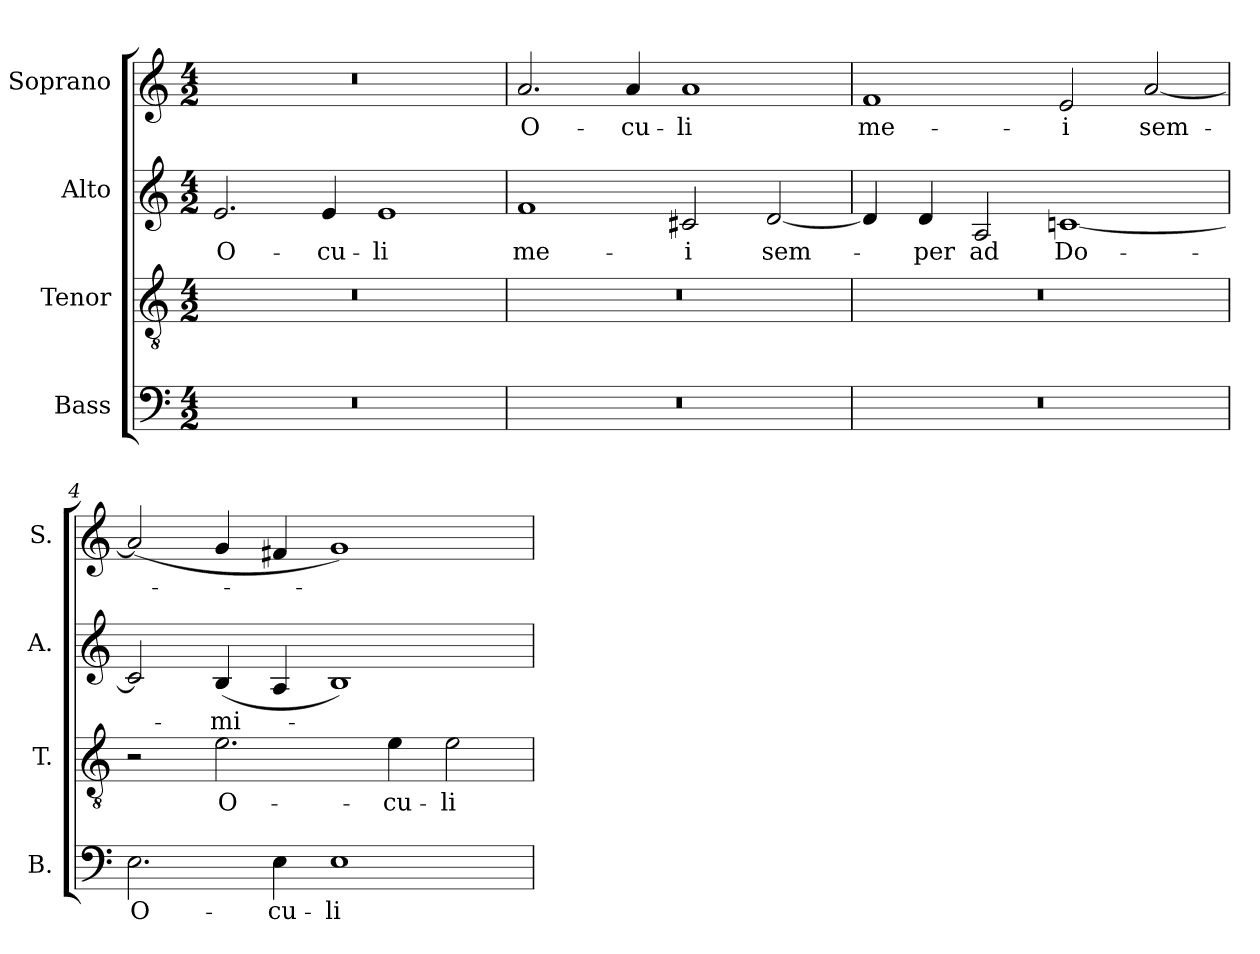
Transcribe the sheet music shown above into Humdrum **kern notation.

**kern	**text	**kern	**text	**kern	**text	**kern	**text
*part4	*part4	*part3	*part3	*part2	*part2	*part1	*part1
*staff4	*staff4	*staff3	*staff3	*staff2	*staff2	*staff1	*staff1
*I"Bass	*	*I"Tenor	*	*I"Alto	*	*I"Soprano	*
*I'B.	*	*I'T.	*	*I'A.	*	*I'S.	*
!!LO:PB:g=z
*clefF4	*	*clefGv2	*	*clefG2	*	*clefG2	*
*	*	*ITrd7c12	*	*	*	*	*
*k[]	*	*k[]	*	*k[]	*	*k[]	*
*C:	*	*C:	*	*C:	*	*C:	*
*M4/2	*	*M4/2	*	*M4/2	*	*M4/2	*
*MM144	*	*MM144	*	*MM144	*	*MM144	*
=1	=1	=1	=1	=1	=1	=1	=1
!LO:N:vis=1	!	!LO:N:vis=1	!	!	!	!	!
!	!	!	!	!	!LO:LY:b:color=#000000	!LO:N:vis=1	!
0r	.	0r	.	2.ei/	O-	0r	.
!	!	!	!	!	!LO:LY:b:color=#000000	!	!
.	.	.	.	4ei/	-cu-	.	.
!	!	!	!	!	!LO:LY:b:color=#000000	!	!
.	.	.	.	1ei	-li	.	.
=2	=2	=2	=2	=2	=2	=2	=2
!LO:N:vis=1	!	!LO:N:vis=1	!	!	!	!	!
!	!	!	!	!	!LO:LY:b:color=#000000	!	!
!	!	!	!	!	!	!	!LO:LY:b:color=#000000
0r	.	0r	.	1fi	me-	2.ai/	O-
!	!	!	!	!	!	!	!LO:LY:b:color=#000000
.	.	.	.	.	.	4ai/	-cu-
!	!	!	!	!	!LO:LY:b:color=#000000	!	!
!	!	!	!	!	!	!	!LO:LY:b:color=#000000
.	.	.	.	2c#Xi/	-i	1ai	-li
!	!	!	!	!	!LO:LY:b:color=#000000	!	!
.	.	.	.	[2di/	sem-	.	.
=3	=3	=3	=3	=3	=3	=3	=3
!LO:N:vis=1	!	!LO:N:vis=1	!	!	!	!	!
!	!	!	!	!	!	!	!LO:LY:b:color=#000000
0r	.	0r	.	4di/]	.	1fi	me-
!	!	!	!	!	!LO:LY:b:color=#000000	!	!
.	.	.	.	4di/	-per	.	.
!	!	!	!	!	!LO:LY:b:color=#000000	!	!
.	.	.	.	2Ai/	ad	.	.
!	!	!	!	!	!LO:LY:b:color=#000000	!	!
!	!	!	!	!	!	!	!LO:LY:b:color=#000000
.	.	.	.	[1cni	Do-	2ei/	-i
!	!	!	!	!	!	!	!LO:LY:b:color=#000000
.	.	.	.	.	.	[2ai/	sem-
=4	=4	=4	=4	=4	=4	=4	=4
!	!LO:LY:b:color=#000000	!	!	!	!	!	!
2.Ei\	O-	2r	.	2ci/]	.	(2ai/]	.
!	!	!	!LO:LY:b:color=#000000	!	!	!	!
!	!	!	!	!	!LO:LY:b:color=#000000	!	!
.	.	2.Ei\	O-	(4Bi/	-mi-	4gi/	.
!	!LO:LY:b:color=#000000	!	!	!	!	!	!
4Ei\	-cu-	.	.	4Ai/	.	4f#Xi/	.
!	!LO:LY:b:color=#000000	!	!	!	!	!	!
1Ei	-li	.	.	1Bi)	.	1gi)	.
!	!	!	!LO:LY:b:color=#000000	!	!	!	!
.	.	4Ei\	-cu-	.	.	.	.
!	!	!	!LO:LY:b:color=#000000	!	!	!	!
.	.	2Ei\	-li	.	.	.	.
=	=	=	=	=	=	=	=
*-	*-	*-	*-	*-	*-	*-	*-
